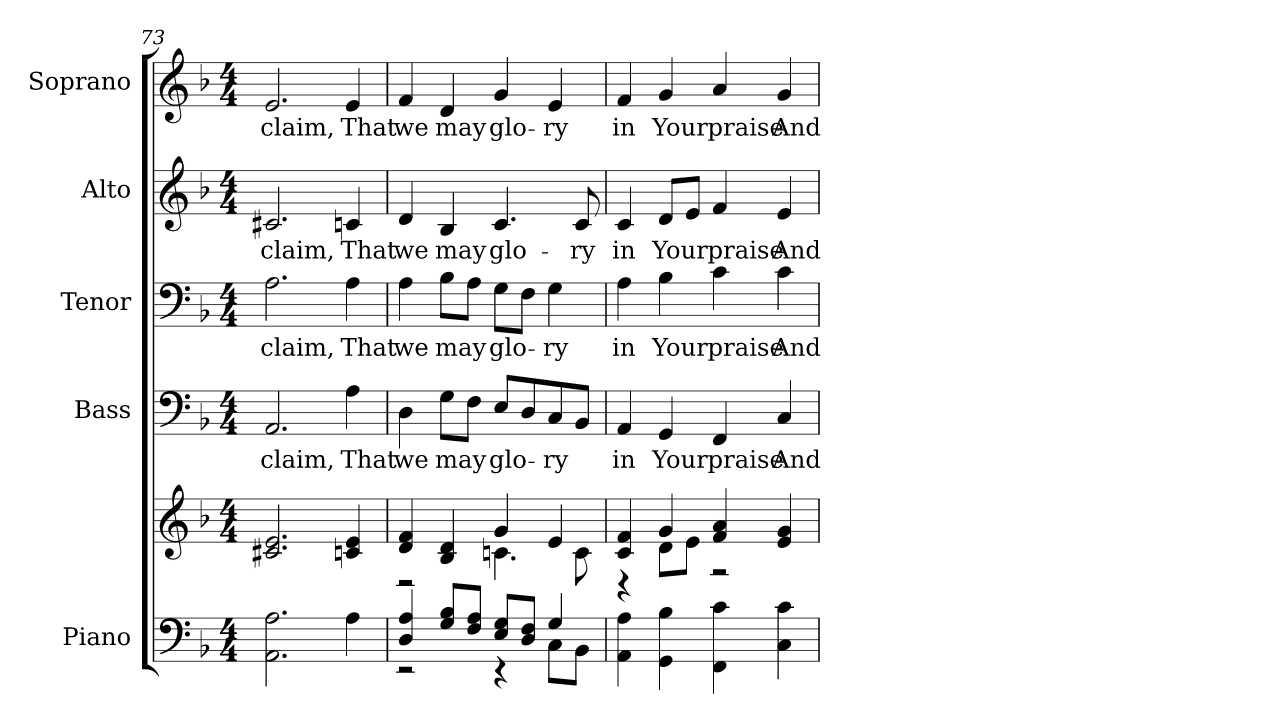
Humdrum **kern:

**kern	**kern	**kern	**text	**kern	**text	**kern	**text	**kern	**text
*part5	*part5	*part4	*part4	*part3	*part3	*part2	*part2	*part1	*part1
*staff6	*staff5	*staff4	*staff4	*staff3	*staff3	*staff2	*staff2	*staff1	*staff1
*I"Piano	*	*I"Bass	*	*I"Tenor	*	*I"Alto	*	*I"Soprano	*
*I'Pno.	*	*I'B.	*	*I'T.	*	*I'A.	*	*I'S.	*
*clefF4	*clefG2	*clefF4	*	*clefF4	*	*clefG2	*	*clefG2	*
*k[b-]	*k[b-]	*k[b-]	*	*k[b-]	*	*k[b-]	*	*k[b-]	*
*F:	*F:	*F:	*	*F:	*	*F:	*	*F:	*
*M4/4	*M4/4	*M4/4	*	*M4/4	*	*M4/4	*	*M4/4	*
=73	=73	=73	=73	=73	=73	=73	=73	=73	=73
!	!	!	!LO:LY:b:color=#000000	!	!	!	!	!	!
!	!	!	!	!	!LO:LY:b:color=#000000	!	!	!	!
!	!	!	!	!	!	!	!LO:LY:b:color=#000000	!	!
!	!	!	!	!	!	!	!	!	!LO:LY:b:color=#000000
2.AAi\ 2.Ai	2.c#Xi/ 2.ei	2.AAi/	claim,	2.Ai\	claim,	2.c#Xi/	claim,	2.ei/	claim,
!	!	!	!LO:LY:b:color=#000000	!	!	!	!	!	!
!	!	!	!	!	!LO:LY:b:color=#000000	!	!	!	!
!	!	!	!	!	!	!	!LO:LY:b:color=#000000	!	!
!	!	!	!	!	!	!	!	!	!LO:LY:b:color=#000000
4Ai\	4cni/ 4ei	4Ai\	That	4Ai\	That	4cni/	That	4ei/	That
!!LO:LB:g=z
=74	=74	=74	=74	=74	=74	=74	=74	=74	=74
*^	*^	*	*	*	*	*	*	*	*
!	!	!	!	!	!LO:LY:b:color=#000000	!	!	!	!	!	!
!	!	!	!	!	!	!	!LO:LY:b:color=#000000	!	!	!	!
!	!	!	!	!	!	!	!	!	!LO:LY:b:color=#000000	!	!
!	!	!	!	!	!	!	!	!	!	!	!LO:LY:b:color=#000000
4Di/ 4Ai	2r	4di/ 4fi	2r	4Di\	we	4Ai\	we	4di/	we	4fi/	we
!	!	!	!	!	!LO:LY:b:color=#000000	!	!	!	!	!	!
!	!	!	!	!	!	!	!LO:LY:b:color=#000000	!	!	!	!
!	!	!	!	!	!	!	!	!	!LO:LY:b:color=#000000	!	!
!	!	!	!	!	!	!	!	!	!	!	!LO:LY:b:color=#000000
8Gi/ 8B-iL	.	4B-i/ 4di	.	8Gi\L	may	8B-i\L	may	4B-i/	may	4di/	may
8Fi/ 8AiJ	.	.	.	8Fi\J	.	8Ai\J	.	.	.	.	.
!	!	!	!	!	!LO:LY:b:color=#000000	!	!	!	!	!	!
!	!	!	!	!	!	!	!LO:LY:b:color=#000000	!	!	!	!
!	!	!	!	!	!	!	!	!	!LO:LY:b:color=#000000	!	!
!	!	!	!	!	!	!	!	!	!	!	!LO:LY:b:color=#000000
8Ei/ 8GiL	4r	4gi/	4.cni\	8Ei/L	glo-	8Gi\L	glo-	4.ci/	glo-	4gi/	glo-
8Di/ 8FiJ	.	.	.	8Di/	.	8Fi\J	.	.	.	.	.
!	!	!	!	!	!LO:LY:b:color=#000000	!	!	!	!	!	!
!	!	!	!	!	!	!	!LO:LY:b:color=#000000	!	!	!	!
!	!	!	!	!	!	!	!	!	!	!	!LO:LY:b:color=#000000
4Gi/	8Ci\L	4ei/	.	8Ci/	-ry	4Gi\	-ry	.	.	4ei/	-ry
!	!	!	!	!	!	!	!	!	!LO:LY:b:color=#000000	!	!
.	8BB-i\J	.	8ci\	8BB-i/J	.	.	.	8ci/	-ry	.	.
*v	*v	*	*	*	*	*	*	*	*	*	*
=75	=75	=75	=75	=75	=75	=75	=75	=75	=75	=75
*^	*	*	*	*	*	*	*	*	*	*
!	!	!	!	!	!LO:LY:b:color=#000000	!	!	!	!	!	!
*v	*v	*	*	*	*	*	*	*	*	*	*
*^	*	*	*	*	*	*	*	*	*	*
!	!	!	!	!	!	!	!LO:LY:b:color=#000000	!	!	!	!
*v	*v	*	*	*	*	*	*	*	*	*	*
*^	*	*	*	*	*	*	*	*	*	*
!	!	!	!	!	!	!	!	!	!LO:LY:b:color=#000000	!	!
*v	*v	*	*	*	*	*	*	*	*	*	*
*^	*	*	*	*	*	*	*	*	*	*
!	!	!	!	!	!	!	!	!	!	!	!LO:LY:b:color=#000000
*v	*v	*	*	*	*	*	*	*	*	*	*
4AAi\ 4Ai	4ci/ 4fi	4r	4AAi/	in	4Ai\	in	4ci/	in	4fi/	in
!	!	!	!	!LO:LY:b:color=#000000	!	!	!	!	!	!
!	!	!	!	!	!	!LO:LY:b:color=#000000	!	!	!	!
!	!	!	!	!	!	!	!	!LO:LY:b:color=#000000	!	!
!	!	!	!	!	!	!	!	!	!	!LO:LY:b:color=#000000
4GGi\ 4B-i	4gi/	8di\L	4GGi/	Your	4B-i\	Your	8di/L	Your	4gi/	Your
.	.	8ei\J	.	.	.	.	8ei/J	.	.	.
!	!	!	!	!LO:LY:b:color=#000000	!	!	!	!	!	!
!	!	!	!	!	!	!LO:LY:b:color=#000000	!	!	!	!
!	!	!	!	!	!	!	!	!LO:LY:b:color=#000000	!	!
!	!	!	!	!	!	!	!	!	!	!LO:LY:b:color=#000000
4FFi\ 4ci	4fi/ 4ai	2r	4FFi/	praise	4ci\	praise	4fi/	praise	4ai/	praise
!	!	!	!	!LO:LY:b:color=#000000	!	!	!	!	!	!
!	!	!	!	!	!	!LO:LY:b:color=#000000	!	!	!	!
!	!	!	!	!	!	!	!	!LO:LY:b:color=#000000	!	!
!	!	!	!	!	!	!	!	!	!	!LO:LY:b:color=#000000
4Ci\ 4ci	4ei/ 4gi	.	4Ci/	And	4ci\	And	4ei/	And	4gi/	And
*	*v	*v	*	*	*	*	*	*	*	*
=	=	=	=	=	=	=	=	=	=
*-	*-	*-	*-	*-	*-	*-	*-	*-	*-
